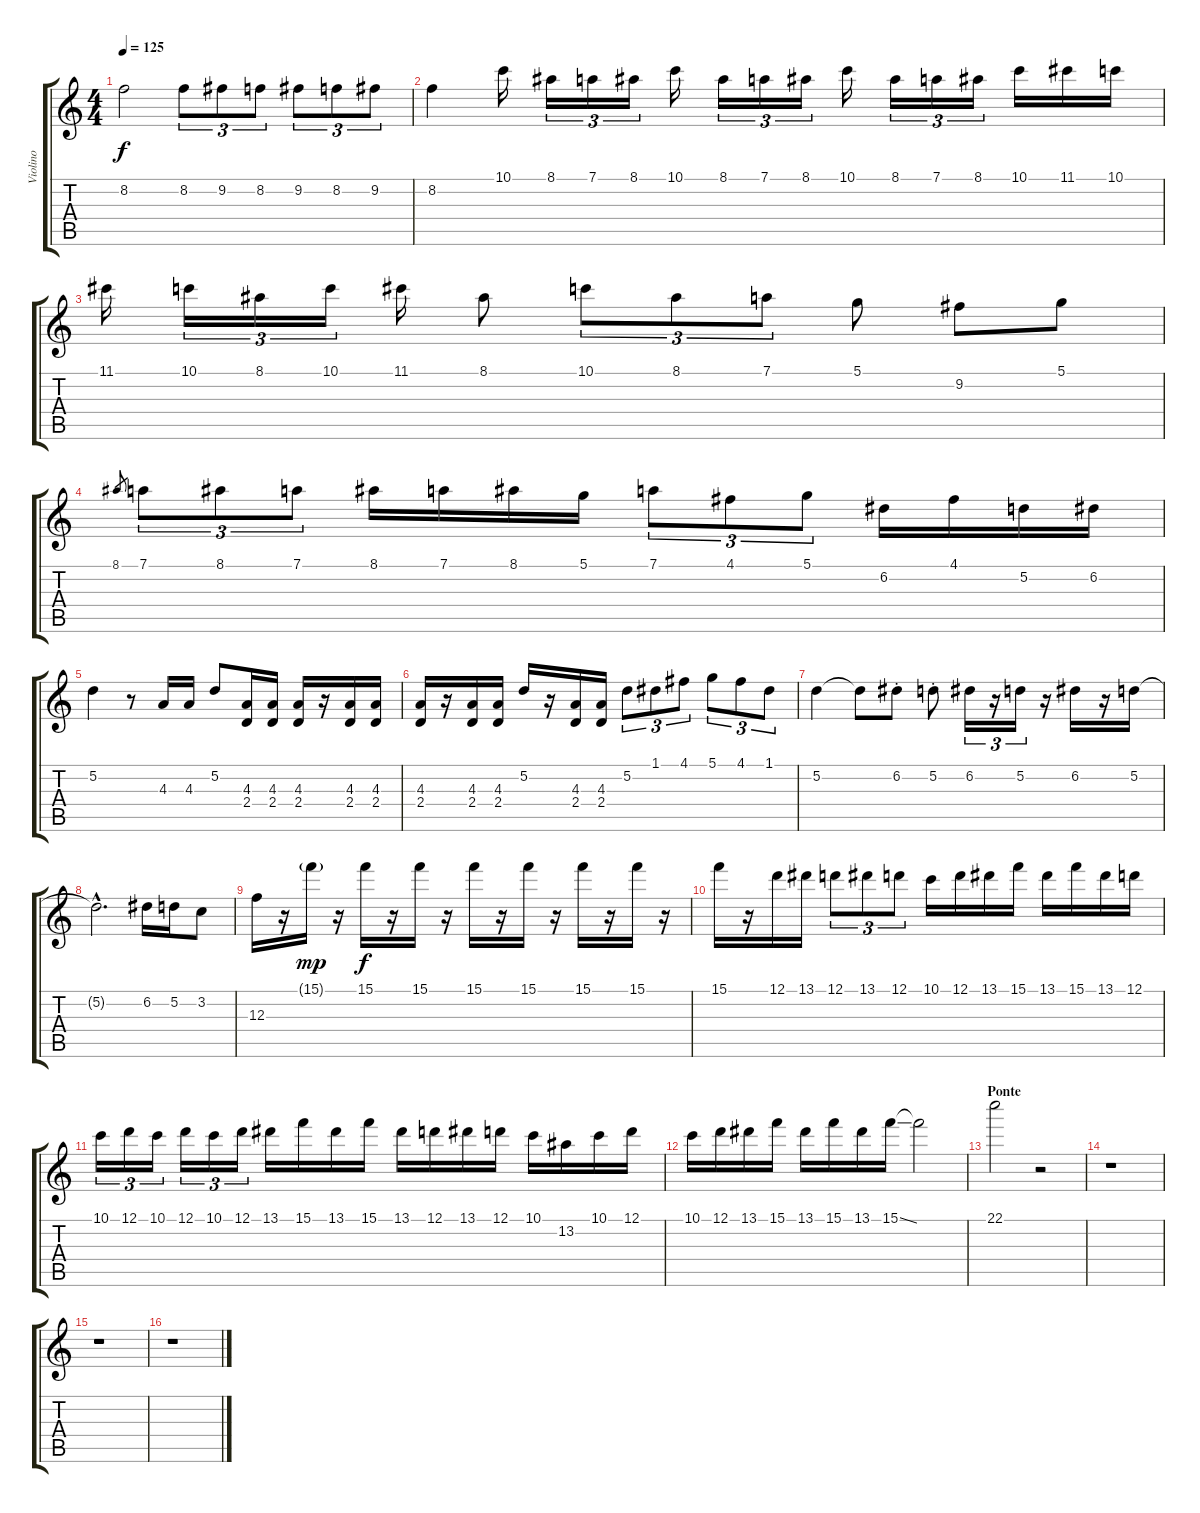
\track ("Violino" "Violino") {instrument tremolostrings}
\staff {score tabs}
\tuning (D5 A4 F4 C4 G3 D3) {hide}
\ts (4 4)
\tempo 125
\clef g2
\ks c
8.2.2{dy f} 8.2.8{tu (3 2)} 9.2.8{tu (3 2)} 8.2.8{tu (3 2)} 9.2.8{tu (3 2)} 8.2.8{tu (3 2)} 9.2.8{tu (3 2)} |
8.2.4 10.1.16 8.1.16{tu (3 2)} 7.1.16{tu (3 2)} 8.1.16{tu (3 2)} 10.1.16 8.1.16{tu (3 2)} 7.1.16{tu (3 2)} 8.1.16{tu (3 2)} 10.1.16 8.1.16{tu (3 2)} 7.1.16{tu (3 2)} 8.1.16{tu (3 2)} 10.1.16 11.1.16 10.1.16 |
11.1.16 10.1.16{tu (3 2)} 8.1.16{tu (3 2)} 10.1.16{tu (3 2)} 11.1.16 8.1.8 10.1.8{tu (3 2)} 8.1.8{tu (3 2)} 7.1.8{tu (3 2)} 5.1.8 9.2.8 5.1.8 |
8.1.8{gr} 7.1.8{tu (3 2)} 8.1.8{tu (3 2)} 7.1.8{tu (3 2)} 8.1.16 7.1.16 8.1.16 5.1.16 7.1.8{tu (3 2)} 4.1.8{tu (3 2)} 5.1.8{tu (3 2)} 6.2.16 4.1.16 5.2.16 6.2.16 |
5.2.4 r.8 4.3.16 4.3.16 5.2.8 (4.3 2.4).16 (4.3 2.4).16 (4.3 2.4).16 r.16 (4.3 2.4).16 (4.3 2.4).16 |
(4.3 2.4).16 r.16 (4.3 2.4).16 (4.3 2.4).16 5.2.16 r.16 (4.3 2.4).16 (4.3 2.4).16 5.2.8{tu (3 2)} 1.1.8{tu (3 2)} 4.1.8{tu (3 2)} 5.1.8{tu (3 2)} 4.1.8{tu (3 2)} 1.1.8{tu (3 2)} |
5.2.4 5.2{t}.8 6.2{st}.8 5.2{st}.8 6.2.16{tu (3 2)} r.16{tu (3 2)} 5.2.16{tu (3 2)} r.16 6.2.16 r.16 5.2.16 |
5.2{hac t}.2{d} 6.2.16 5.2.16 3.2.8 |
12.3.16 r.16 15.1{g}.16{dy mp} r.16 15.1.16{dy f} r.16 15.1.16 r.16 15.1.16 r.16 15.1.16 r.16 15.1.16 r.16 15.1.16 r.16 |
15.1.16 r.16 12.1.16 13.1.16 12.1.8{tu (3 2)} 13.1.8{tu (3 2)} 12.1.8{tu (3 2)} 10.1.16 12.1.16 13.1.16 15.1.16 13.1.16 15.1.16 13.1.16 12.1.16 |
10.1.16{tu (3 2)} 12.1.16{tu (3 2)} 10.1.16{tu (3 2)} 12.1.16{tu (3 2)} 10.1.16{tu (3 2)} 12.1.16{tu (3 2)} 13.1.16 15.1.16 13.1.16 15.1.16 13.1.16 12.1.16 13.1.16 12.1.16 10.1.16 13.2.16 10.1.16 12.1.16 |
10.1.16 12.1.16 13.1.16 15.1.16 13.1.16 15.1.16 13.1.16 15.1{ss}.16 15.1{t}.2 |
\section ("" "Ponte")
22.1.2 r.2 |
r.1 |
r.1 |
r.1
